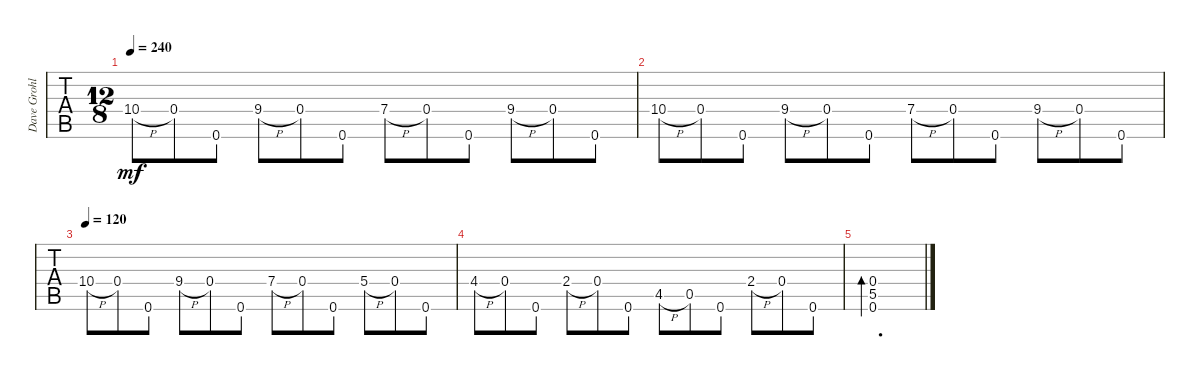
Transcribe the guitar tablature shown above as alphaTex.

\track ("Dave Grohl" "Dave Grohl") {instrument acousticguitarsteel}
\staff {tabs}
\tuning (E4 B3 G3 D3 A2 D2) {hide}
\ts (12 8)
\tempo 240
\clef g2
\ks d
10.4{h}.8{dy mf} 0.4.8 0.6.8 9.4{h}.8 0.4.8 0.6.8 7.4{h}.8 0.4.8 0.6.8 9.4{h}.8 0.4.8 0.6.8 |
10.4{h}.8 0.4.8 0.6.8 9.4{h}.8 0.4.8 0.6.8 7.4{h}.8 0.4.8 0.6.8 9.4{h}.8 0.4.8 0.6.8 |
\tempo 120
10.4{h}.8 0.4.8 0.6.8 9.4{h}.8 0.4.8 0.6.8 7.4{h}.8 0.4.8 0.6.8 5.4{h}.8 0.4.8 0.6.8 |
4.4{h}.8 0.4.8 0.6.8 2.4{h}.8 0.4.8 0.6.8 4.5{h}.8 0.5.8 0.6.8 2.4{h}.8 0.4.8 0.6.8 |
(0.4 5.5 0.6).1{d bd 30}
